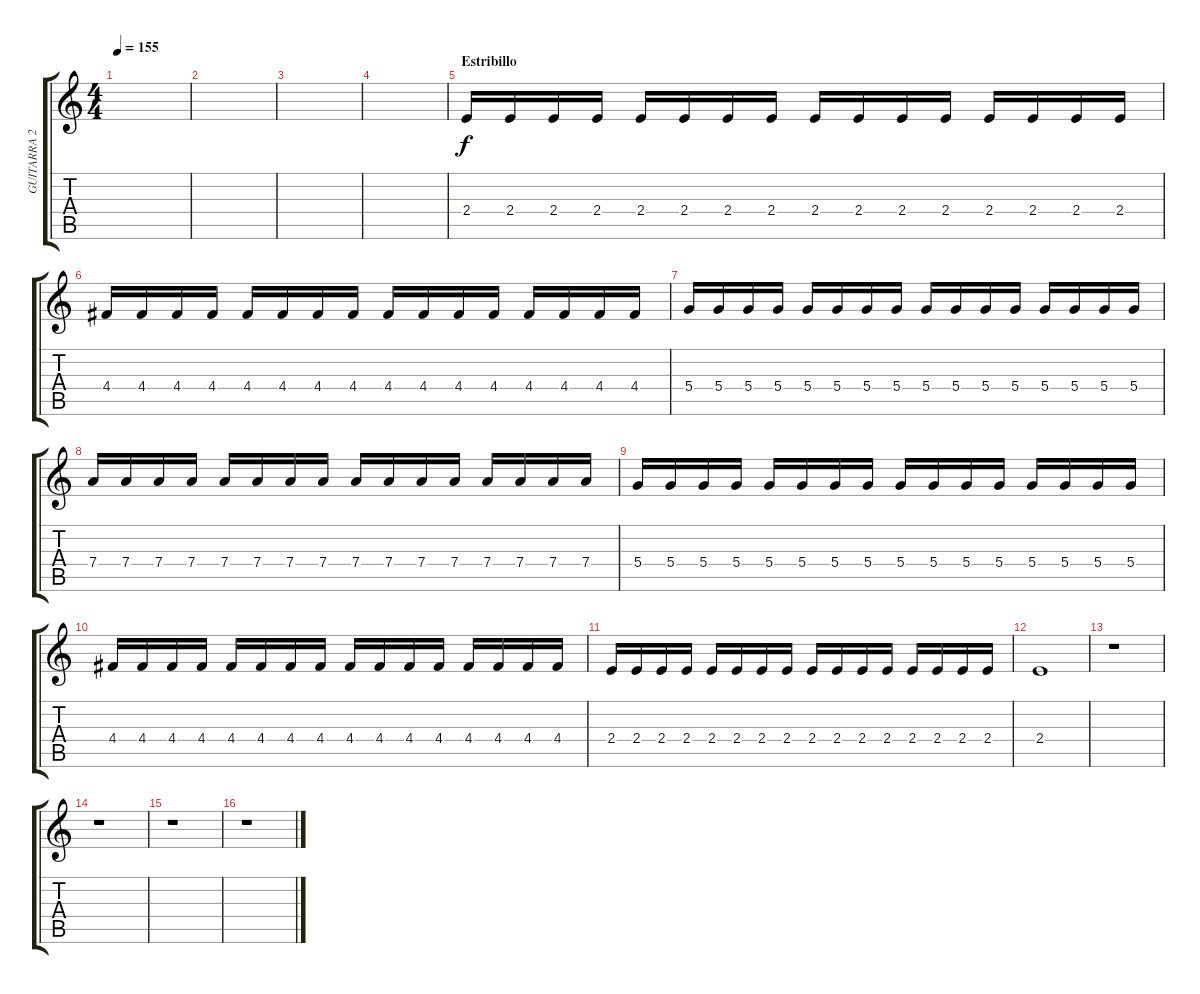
\track ("GUITARRA 2" "GUITARRA 2") {instrument distortionguitar}
\staff {score tabs}
\tuning (E4 B3 G3 D3 A2 E2) {hide}
\ts (4 4)
\tempo 155
\clef g2
\ks c
|
|
|
|
\section ("" "Estribillo")
2.4.16 2.4.16 2.4.16 2.4.16 2.4.16 2.4.16 2.4.16 2.4.16 2.4.16 2.4.16 2.4.16 2.4.16 2.4.16 2.4.16 2.4.16 2.4.16 |
4.4.16 4.4.16 4.4.16 4.4.16 4.4.16 4.4.16 4.4.16 4.4.16 4.4.16 4.4.16 4.4.16 4.4.16 4.4.16 4.4.16 4.4.16 4.4.16 |
5.4.16 5.4.16 5.4.16 5.4.16 5.4.16 5.4.16 5.4.16 5.4.16 5.4.16 5.4.16 5.4.16 5.4.16 5.4.16 5.4.16 5.4.16 5.4.16 |
7.4.16 7.4.16 7.4.16 7.4.16 7.4.16 7.4.16 7.4.16 7.4.16 7.4.16 7.4.16 7.4.16 7.4.16 7.4.16 7.4.16 7.4.16 7.4.16 |
5.4.16 5.4.16 5.4.16 5.4.16 5.4.16 5.4.16 5.4.16 5.4.16 5.4.16 5.4.16 5.4.16 5.4.16 5.4.16 5.4.16 5.4.16 5.4.16 |
4.4.16 4.4.16 4.4.16 4.4.16 4.4.16 4.4.16 4.4.16 4.4.16 4.4.16 4.4.16 4.4.16 4.4.16 4.4.16 4.4.16 4.4.16 4.4.16 |
2.4.16 2.4.16 2.4.16 2.4.16 2.4.16 2.4.16 2.4.16 2.4.16 2.4.16 2.4.16 2.4.16 2.4.16 2.4.16 2.4.16 2.4.16 2.4.16 |
2.4.1 |
r.1 |
r.1 |
r.1 |
r.1
